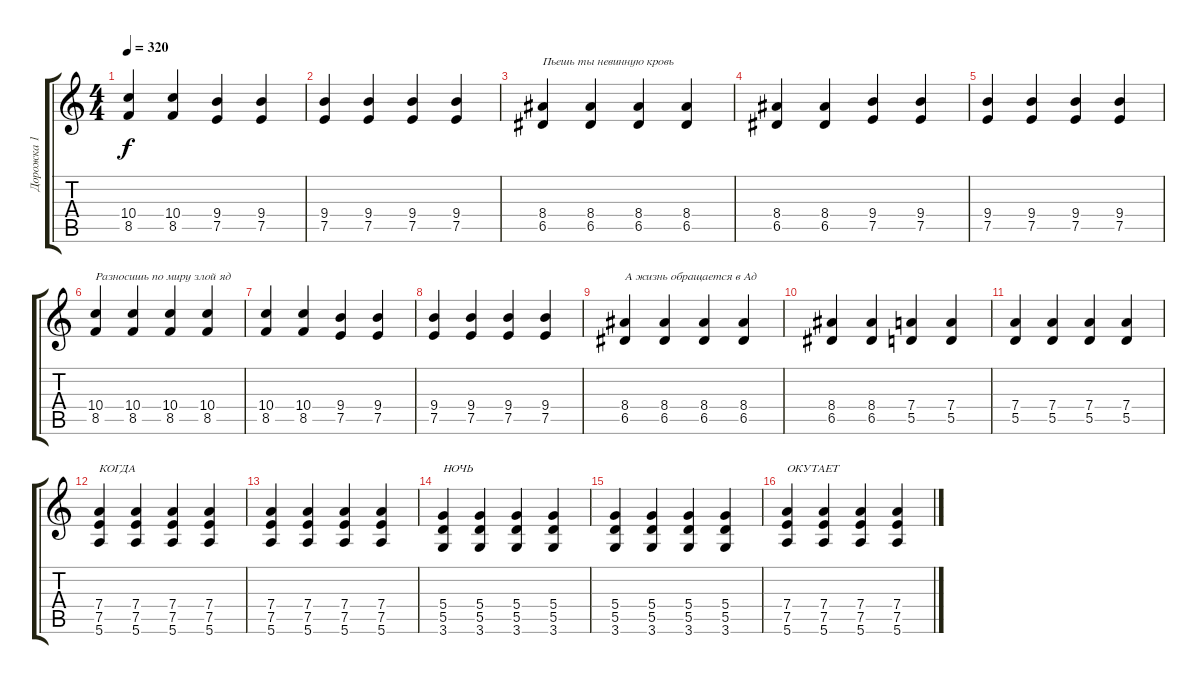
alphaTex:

\track ("Дорожка 1" "Дорожка 1") {instrument distortionguitar}
\staff {score tabs}
\tuning (E4 B3 G3 D3 A2 E2) {hide}
\ts (4 4)
\tempo 320
\clef g2
\ks c
(10.4 8.5).4{dy f} (10.4 8.5).4 (9.4 7.5).4 (9.4 7.5).4 |
(9.4 7.5).4 (9.4 7.5).4 (9.4 7.5).4 (9.4 7.5).4 |
(8.4 6.5).4{txt "Пьешь ты невинную кровь"} (8.4 6.5).4 (8.4 6.5).4 (8.4 6.5).4 |
(8.4 6.5).4 (8.4 6.5).4 (9.4 7.5).4 (9.4 7.5).4 |
(9.4 7.5).4 (9.4 7.5).4 (9.4 7.5).4 (9.4 7.5).4 |
(10.4 8.5).4{txt "Разносишь по миру злой яд"} (10.4 8.5).4 (10.4 8.5).4 (10.4 8.5).4 |
(10.4 8.5).4 (10.4 8.5).4 (9.4 7.5).4 (9.4 7.5).4 |
(9.4 7.5).4 (9.4 7.5).4 (9.4 7.5).4 (9.4 7.5).4 |
(8.4 6.5).4{txt "А жизнь обращается в Ад"} (8.4 6.5).4 (8.4 6.5).4 (8.4 6.5).4 |
(8.4 6.5).4 (8.4 6.5).4 (7.4 5.5).4 (7.4 5.5).4 |
(7.4 5.5).4 (7.4 5.5).4 (7.4 5.5).4 (7.4 5.5).4 |
(7.4 7.5 5.6).4{txt "КОГДА"} (7.4 7.5 5.6).4 (7.4 7.5 5.6).4 (7.4 7.5 5.6).4 |
(7.4 7.5 5.6).4 (7.4 7.5 5.6).4 (7.4 7.5 5.6).4 (7.4 7.5 5.6).4 |
(5.4 5.5 3.6).4{txt "НОЧЬ"} (5.4 5.5 3.6).4 (5.4 5.5 3.6).4 (5.4 5.5 3.6).4 |
(5.4 5.5 3.6).4 (5.4 5.5 3.6).4 (5.4 5.5 3.6).4 (5.4 5.5 3.6).4 |
(7.4 7.5 5.6).4{txt "ОКУТАЕТ"} (7.4 7.5 5.6).4 (7.4 7.5 5.6).4 (7.4 7.5 5.6).4
